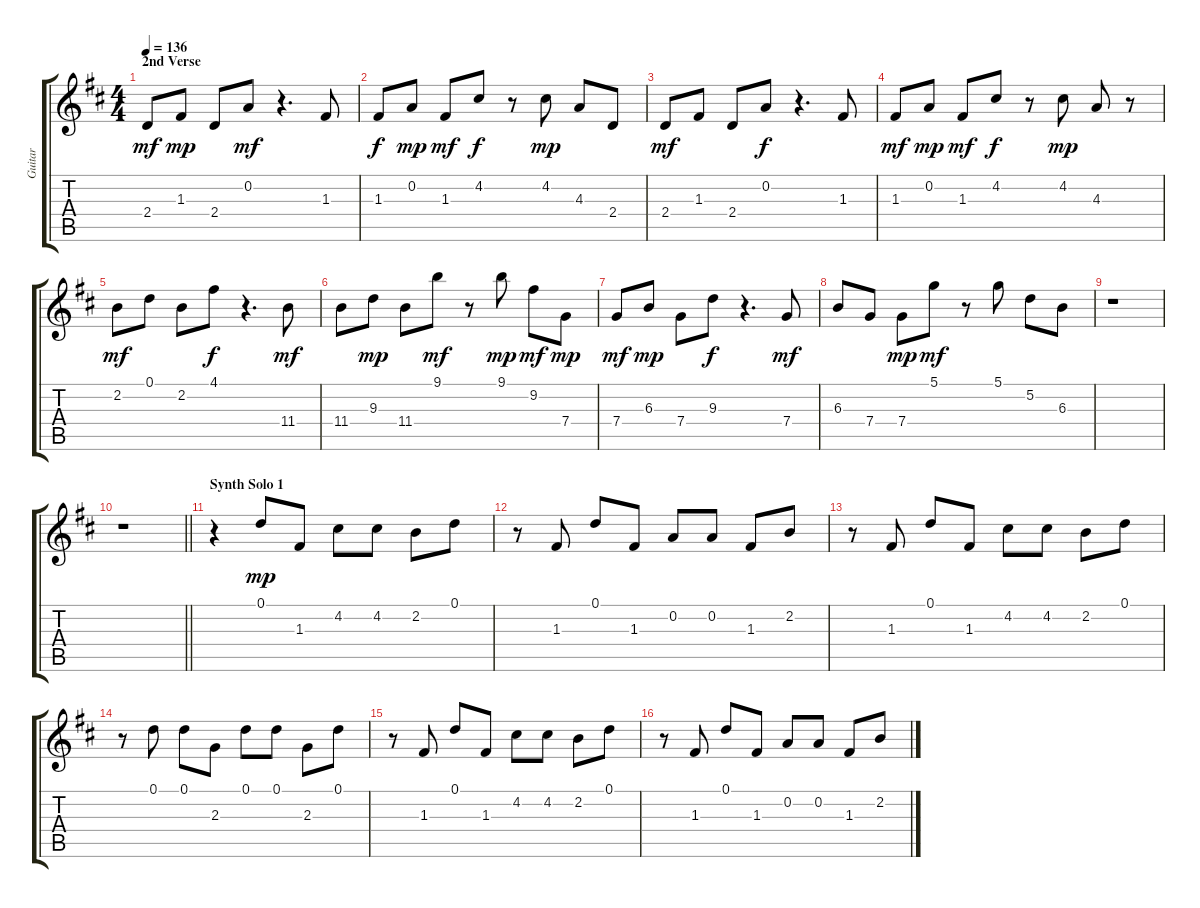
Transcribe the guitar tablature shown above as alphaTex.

\track ("Guitar" "Guitar") {instrument acousticguitarsteel}
\staff {score tabs}
\tuning (D4 A3 F3 C3 G2 D2) {hide}
\ts (4 4)
\section ("" "2nd Verse")
\tempo 136
\clef g2
\ks bminor
2.4.8{dy mf} 1.3.8{dy mp} 2.4.8 0.2.8{dy mf} r.4{d} 1.3.8 |
1.3.8{dy f} 0.2.8{dy mp} 1.3.8{dy mf} 4.2.8{dy f} r.8 4.2.8{dy mp} 4.3.8 2.4.8 |
2.4.8{dy mf} 1.3.8 2.4.8 0.2.8{dy f} r.4{d} 1.3.8 |
1.3.8{dy mf} 0.2.8{dy mp} 1.3.8{dy mf} 4.2.8{dy f} r.8 4.2.8{dy mp} 4.3.8 r.8 |
2.2.8{dy mf} 0.1.8 2.2.8 4.1.8{dy f} r.4{d} 11.4.8{dy mf} |
11.4.8 9.3.8{dy mp} 11.4.8 9.1.8{dy mf} r.8 9.1.8{dy mp} 9.2.8{dy mf} 7.4.8{dy mp} |
7.4.8{dy mf} 6.3.8{dy mp} 7.4.8 9.3.8{dy f} r.4{d} 7.4.8{dy mf} |
6.3.8 7.4.8 7.4.8{dy mp} 5.1.8{dy mf} r.8 5.1.8 5.2.8 6.3.8 |
r.1 |
\barLineRight lightlight
r.1 |
\section ("" "Synth Solo 1")
r.4 0.1.8{dy mp} 1.3.8 4.2.8 4.2.8 2.2.8 0.1.8 |
r.8 1.3.8 0.1.8 1.3.8 0.2.8 0.2.8 1.3.8 2.2.8 |
r.8 1.3.8 0.1.8 1.3.8 4.2.8 4.2.8 2.2.8 0.1.8 |
r.8 0.1.8 0.1.8 2.3.8 0.1.8 0.1.8 2.3.8 0.1.8 |
r.8 1.3.8 0.1.8 1.3.8 4.2.8 4.2.8 2.2.8 0.1.8 |
r.8 1.3.8 0.1.8 1.3.8 0.2.8 0.2.8 1.3.8 2.2.8
